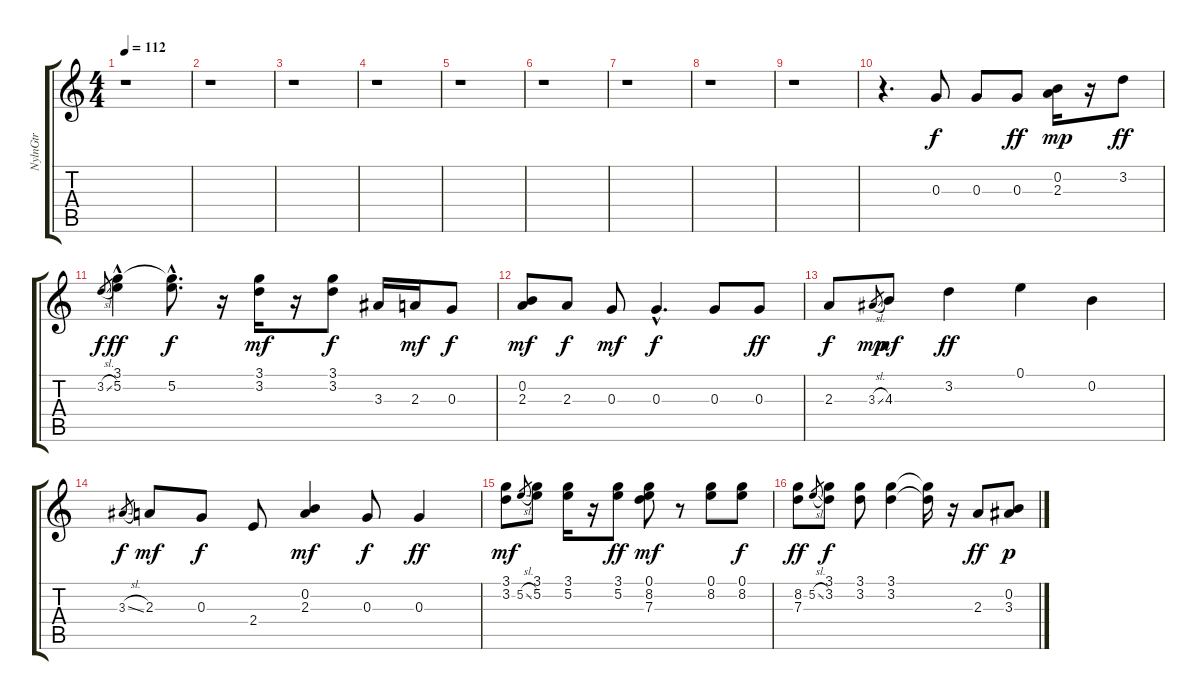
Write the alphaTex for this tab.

\track ("NylnGtr" "NylnGtr") {instrument acousticguitarnylon}
\staff {score tabs}
\tuning (E4 B3 G3 D3 A2 E2) {hide}
\ts (4 4)
\tempo 112
\clef g2
\ks c
r.1{dy f} |
r.1 |
r.1 |
r.1 |
r.1 |
r.1 |
r.1 |
r.1 |
r.1 |
r.4{d} 0.3.8 0.3.8 0.3.8{dy ff} (0.2 2.3).16{dy mp} r.16 3.2.8{dy ff} |
3.2{sl}.8{gr dy f} (3.1{hac} 5.2{hac}).4{dy ff} (3.1{hac t} 5.2{hac}).8{d dy f} r.16 (3.1 3.2).16{dy mf} r.16 (3.1 3.2).8{dy f} 3.3.16 2.3.16{dy mf} 0.3.8{dy f} |
(0.2 2.3).8{dy mf} 2.3.8{dy f} 0.3.8{dy mf} 0.3{hac}.4{d dy f} 0.3.8 0.3.8{dy ff} |
2.3.8{dy f} 3.3{sl}.8{gr dy mp} 4.3.8{dy mf} 3.2.4{dy ff} 0.1.4 0.2.4 |
3.3{sl}.8{gr dy f} 2.3.8{dy mf} 0.3.8{dy f} 2.4.8 (0.2 2.3).4{dy mf} 0.3.8{dy f} 0.3.4{dy ff} |
(3.1 3.2).8{dy mf} 5.2{sl}.8{gr} (3.1 5.2).8 (3.1 5.2).16 r.16 (3.1 5.2).8{dy ff} (0.1 8.2 7.3).8{dy mf} r.8 (0.1 8.2).8 (0.1 8.2).8{dy f} |
(8.2 7.3).8{dy ff} 5.2{sl}.8{gr} (3.1 3.2).8{dy f} (3.1 3.2).8 (3.1 3.2).4 (3.1{t} 3.2{t}).16 r.16 2.3.8{dy ff} (0.2 3.3).8{dy p}
